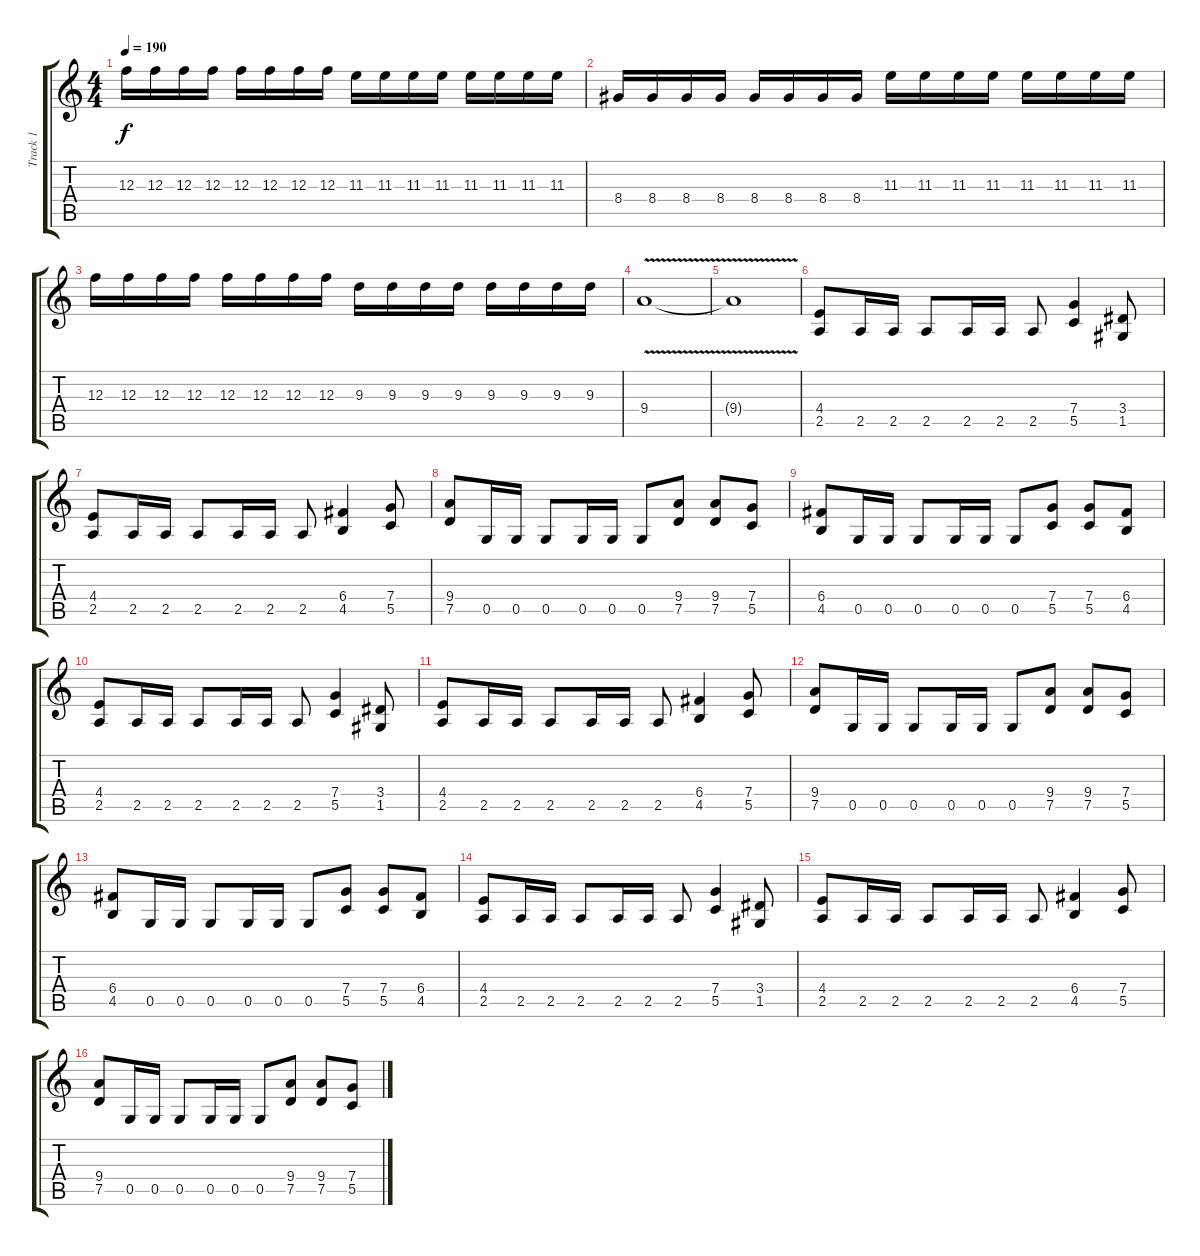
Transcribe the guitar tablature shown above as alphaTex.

\track ("Track 1" "Track 1") {instrument distortionguitar}
\staff {score tabs}
\tuning (D4 A3 F3 C3 G2 D2) {hide}
\ts (4 4)
\tempo 190
\clef g2
\ks c
12.3.16{dy f} 12.3.16 12.3.16 12.3.16 12.3.16 12.3.16 12.3.16 12.3.16 11.3.16 11.3.16 11.3.16 11.3.16 11.3.16 11.3.16 11.3.16 11.3.16 |
8.4.16 8.4.16 8.4.16 8.4.16 8.4.16 8.4.16 8.4.16 8.4.16 11.3.16 11.3.16 11.3.16 11.3.16 11.3.16 11.3.16 11.3.16 11.3.16 |
12.3.16 12.3.16 12.3.16 12.3.16 12.3.16 12.3.16 12.3.16 12.3.16 9.3.16 9.3.16 9.3.16 9.3.16 9.3.16 9.3.16 9.3.16 9.3.16 |
9.4{v}.1 |
9.4{t}.1 |
(4.4 2.5).8 2.5.16 2.5.16 2.5.8 2.5.16 2.5.16 2.5.8 (7.4 5.5).4 (3.4 1.5).8 |
(4.4 2.5).8 2.5.16 2.5.16 2.5.8 2.5.16 2.5.16 2.5.8 (6.4 4.5).4 (7.4 5.5).8 |
(9.4 7.5).8 0.5.16 0.5.16 0.5.8 0.5.16 0.5.16 0.5.8 (9.4 7.5).8 (9.4 7.5).8 (7.4 5.5).8 |
(6.4 4.5).8 0.5.16 0.5.16 0.5.8 0.5.16 0.5.16 0.5.8 (7.4 5.5).8 (7.4 5.5).8 (6.4 4.5).8 |
(4.4 2.5).8 2.5.16 2.5.16 2.5.8 2.5.16 2.5.16 2.5.8 (7.4 5.5).4 (3.4 1.5).8 |
(4.4 2.5).8 2.5.16 2.5.16 2.5.8 2.5.16 2.5.16 2.5.8 (6.4 4.5).4 (7.4 5.5).8 |
(9.4 7.5).8 0.5.16 0.5.16 0.5.8 0.5.16 0.5.16 0.5.8 (9.4 7.5).8 (9.4 7.5).8 (7.4 5.5).8 |
(6.4 4.5).8 0.5.16 0.5.16 0.5.8 0.5.16 0.5.16 0.5.8 (7.4 5.5).8 (7.4 5.5).8 (6.4 4.5).8 |
(4.4 2.5).8 2.5.16 2.5.16 2.5.8 2.5.16 2.5.16 2.5.8 (7.4 5.5).4 (3.4 1.5).8 |
(4.4 2.5).8 2.5.16 2.5.16 2.5.8 2.5.16 2.5.16 2.5.8 (6.4 4.5).4 (7.4 5.5).8 |
(9.4 7.5).8 0.5.16 0.5.16 0.5.8 0.5.16 0.5.16 0.5.8 (9.4 7.5).8 (9.4 7.5).8 (7.4 5.5).8
